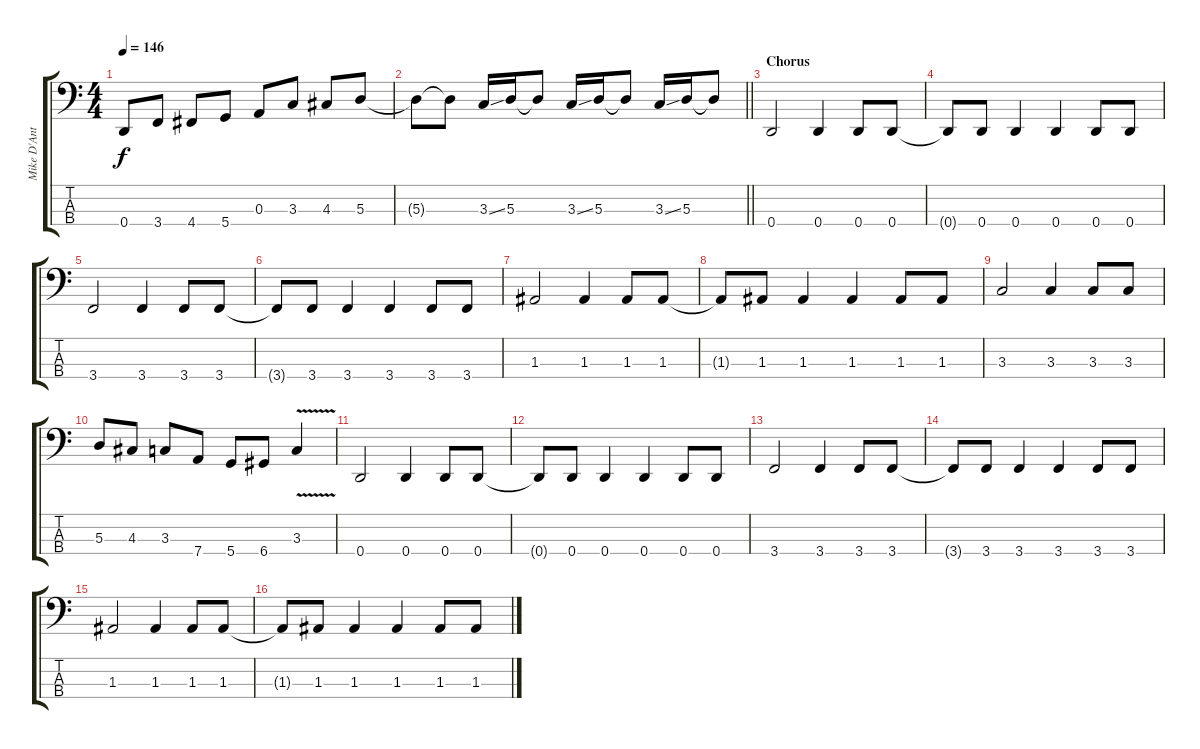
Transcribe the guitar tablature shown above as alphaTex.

\track ("Mike D'Antonio" "Mike D'Ant") {instrument electricbassfinger}
\staff {score tabs}
\tuning (G2 D2 A1 D1) {hide}
\ts (4 4)
\tempo 146
\clef f4
\ks c
0.4.8{dy f} 3.4.8 4.4.8 5.4.8 0.3.8 3.3.8 4.3.8 5.3.8 |
\barLineRight lightlight
5.3{t}.8 5.3{t}.8 3.3{ss}.16 5.3.16 5.3{t}.8 3.3{ss}.16 5.3.16 5.3{t}.8 3.3{ss}.16 5.3.16 5.3{t}.8 |
\section ("" "Chorus")
0.4.2 0.4.4 0.4.8 0.4.8 |
0.4{t}.8 0.4.8 0.4.4 0.4.4 0.4.8 0.4.8 |
3.4.2 3.4.4 3.4.8 3.4.8 |
3.4{t}.8 3.4.8 3.4.4 3.4.4 3.4.8 3.4.8 |
1.3.2 1.3.4 1.3.8 1.3.8 |
1.3{t}.8 1.3.8 1.3.4 1.3.4 1.3.8 1.3.8 |
3.3.2 3.3.4 3.3.8 3.3.8 |
5.3.8 4.3.8 3.3.8 7.4.8 5.4.8 6.4.8 3.3{v}.4 |
0.4.2 0.4.4 0.4.8 0.4.8 |
0.4{t}.8 0.4.8 0.4.4 0.4.4 0.4.8 0.4.8 |
3.4.2 3.4.4 3.4.8 3.4.8 |
3.4{t}.8 3.4.8 3.4.4 3.4.4 3.4.8 3.4.8 |
1.3.2 1.3.4 1.3.8 1.3.8 |
1.3{t}.8 1.3.8 1.3.4 1.3.4 1.3.8 1.3.8
